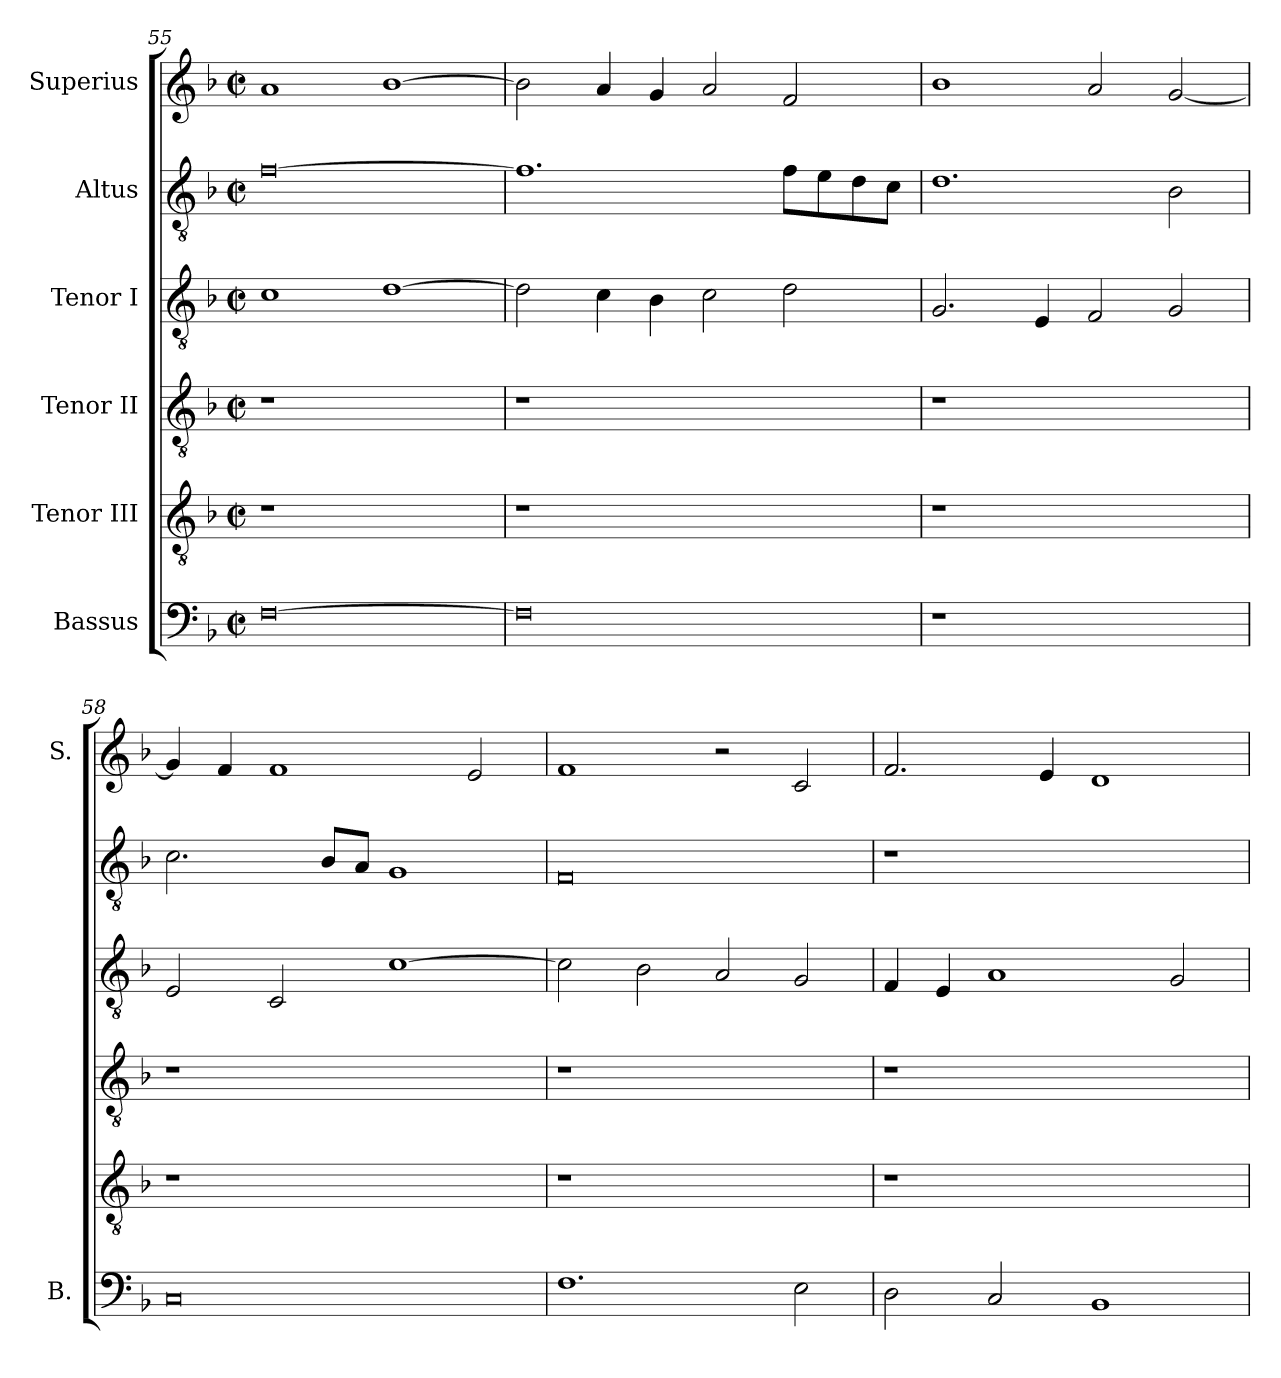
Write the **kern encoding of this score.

**kern	**kern	**kern	**kern	**kern	**kern
*part6	*part5	*part4	*part3	*part2	*part1
*staff6	*staff5	*staff4	*staff3	*staff2	*staff1
*I"Bassus	*I"Tenor III	*I"Tenor II	*I"Tenor I	*I"Altus	*I"Superius
*I'B.	*	*	*	*	*I'S.
*clefF4	*clefGv2	*clefGv2	*clefGv2	*clefGv2	*clefG2
*	*ITrd7c12	*ITrd7c12	*ITrd7c12	*ITrd7c12	*
*k[b-]	*k[b-]	*k[b-]	*k[b-]	*k[b-]	*k[b-]
*F:	*F:	*F:	*F:	*F:	*F:
*M2/2	*M2/2	*M2/2	*M2/2	*M2/2	*M2/2
*met(c|)	*met(c|)	*met(c|)	*met(c|)	*met(c|)	*met(c|)
=55	=55	=55	=55	=55	=55
!	!LO:N:vis=1	!LO:N:vis=1	!	!	!
[>0Fi	1r	1r	1Ci	[>0Fi	1ai
.	1ryy	1ryy	[>1Di	.	[>1b-i
=56	=56	=56	=56	=56	=56
!	!LO:N:vis=1	!LO:N:vis=1	!	!	!
0Fi]	1r	1r	2Di\]	1.Fi]	2b-i\]
.	.	.	4Ci\	.	4ai/
.	.	.	4BB-i\	.	4gi/
.	1ryy	1ryy	2Ci\	.	2ai/
.	.	.	2Di\	8Fi\L	2fi/
.	.	.	.	8Ei\	.
.	.	.	.	8Di\	.
.	.	.	.	8Ci\J	.
=57	=57	=57	=57	=57	=57
!LO:N:vis=1	!LO:N:vis=1	!LO:N:vis=1	!	!	!
1r	1r	1r	2.GGi/	1.Di	1b-i
.	.	.	4EEi/	.	.
1ryy	1ryy	1ryy	2FFi/	.	2ai/
.	.	.	2GGi/	2BB-i\	[<2gi/
!!LO:LB:g=z
=58	=58	=58	=58	=58	=58
!	!LO:N:vis=1	!LO:N:vis=1	!	!	!
0Ci	1r	1r	2EEi/	2.Ci\	4gi/]
.	.	.	.	.	4fi/
.	.	.	2CCi/	.	1fi
.	.	.	.	8BB-i/L	.
.	.	.	.	8AAi/J	.
.	1ryy	1ryy	[>1Ci	1GGi	.
.	.	.	.	.	2ei/
=59	=59	=59	=59	=59	=59
!	!LO:N:vis=1	!LO:N:vis=1	!	!	!
1.Fi	1r	1r	2Ci\]	0FFi	1fi
.	.	.	2BB-i\	.	.
.	1ryy	1ryy	2AAi/	.	2r
2Ei\	.	.	2GGi/	.	2ci/
=60	=60	=60	=60	=60	=60
!	!LO:N:vis=1	!LO:N:vis=1	!	!LO:N:vis=1	!
2Di\	1r	1r	4FFi/	1r	2.fi/
.	.	.	4EEi/	.	.
2Ci/	.	.	1AAi	.	.
.	.	.	.	.	4ei/
1BB-i	1ryy	1ryy	.	1ryy	1di
.	.	.	2GGi/	.	.
=	=	=	=	=	=
*-	*-	*-	*-	*-	*-
